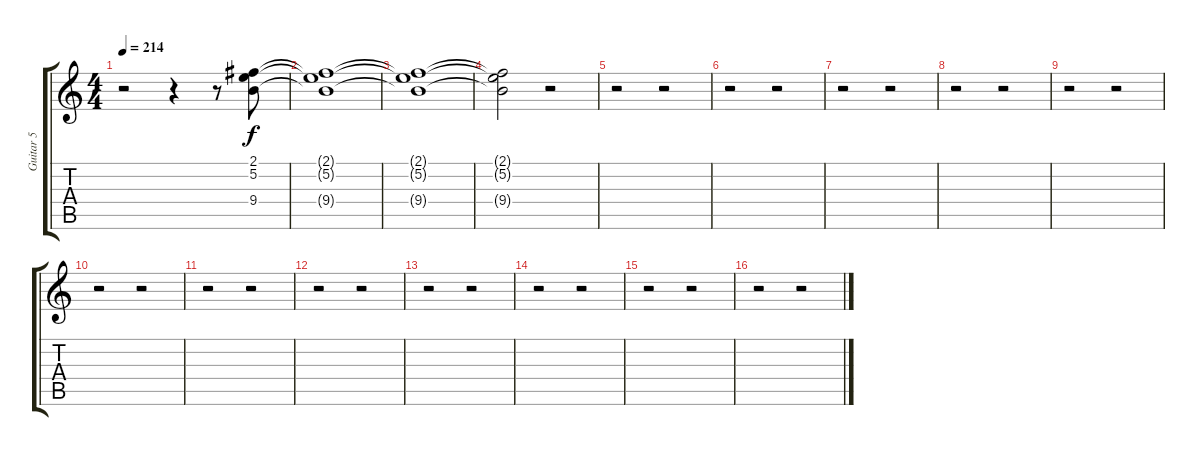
\track ("Guitar 5" "Guitar 5") {instrument overdrivenguitar}
\staff {score tabs}
\tuning (E4 B3 G3 D3 A2 E2) {hide}
\ts (4 4)
\tempo 214
\clef g2
\ks c
r.2{dy f volume 10 instrument electricguitarjazz} r.4 r.8 (2.1 5.2 9.4).8 |
(2.1{t} 5.2{t} 9.4{t}).1 |
(2.1{t} 5.2{t} 9.4{t}).1 |
(2.1{t} 5.2{t} 9.4{t}).2 r.2 |
r.2 r.2 |
r.2 r.2 |
r.2 r.2 |
r.2 r.2 |
r.2 r.2 |
r.2 r.2 |
r.2 r.2 |
r.2 r.2 |
r.2 r.2 |
r.2 r.2 |
r.2 r.2 |
r.2 r.2
